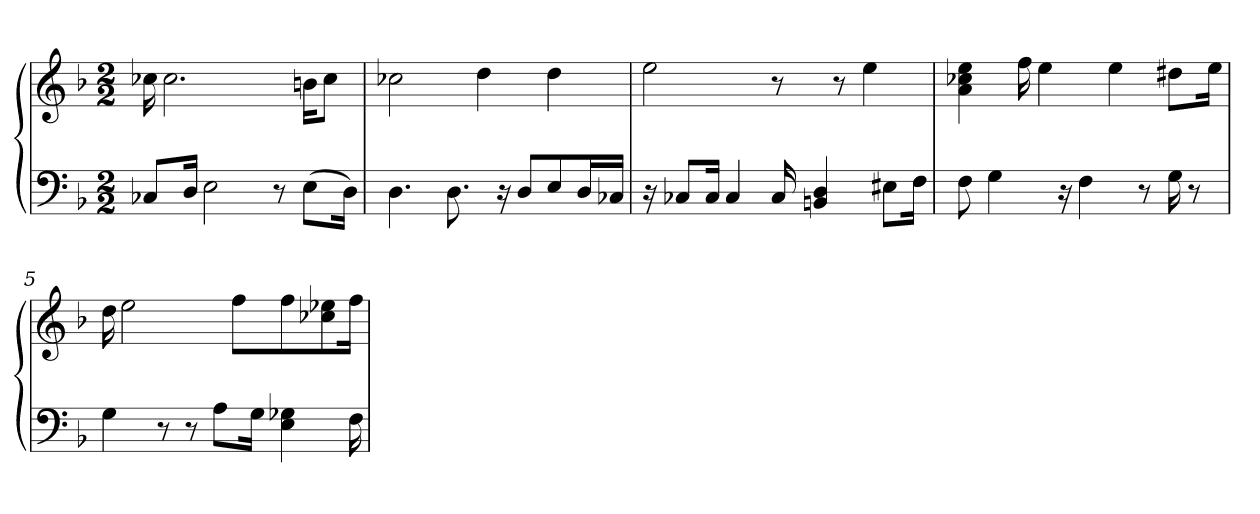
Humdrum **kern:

**kern	**kern
*part1	*part1
*staff2	*staff1
*clefF4	*clefG2
*k[b-]	*k[b-]
*M2/2	*M2/2
=1	=1
8C-X/L	16cc-X
.	2.cc-
16D/Jk	.
2E	.
8r	.
(8E\L	16bn\KL
.	8cc-\J
16D\Jk)	.
=2	=2
4.D	2cc-X
8.D	.
.	4dd
16r	.
8D/L	.
8E/	4dd
16D/L	.
16C-X/JJ	.
=3	=3
16r	2ee
8C-X/L	.
16C-/Jk	.
4C-	.
16C-	8r
4BBn 4D	.
.	8r
.	4ee
8E#X\L	.
16F\Jk	.
=4	=4
8F	4a 4cc-X 4ee
4G	.
.	16ff
.	4ee
16r	.
4F	.
.	4ee
8r	.
16G	8dd#X\L
8r	.
.	16ee\Jk
=5	=5
4G	16dd
.	2ee
8r	.
8r	.
8A\L	.
.	8ff\L
16G\Jk	.
4E 4G-X	8ff\
.	8cc-X\ 8ee-X\
16F	16ff\Jk
=	=
*-	*-
